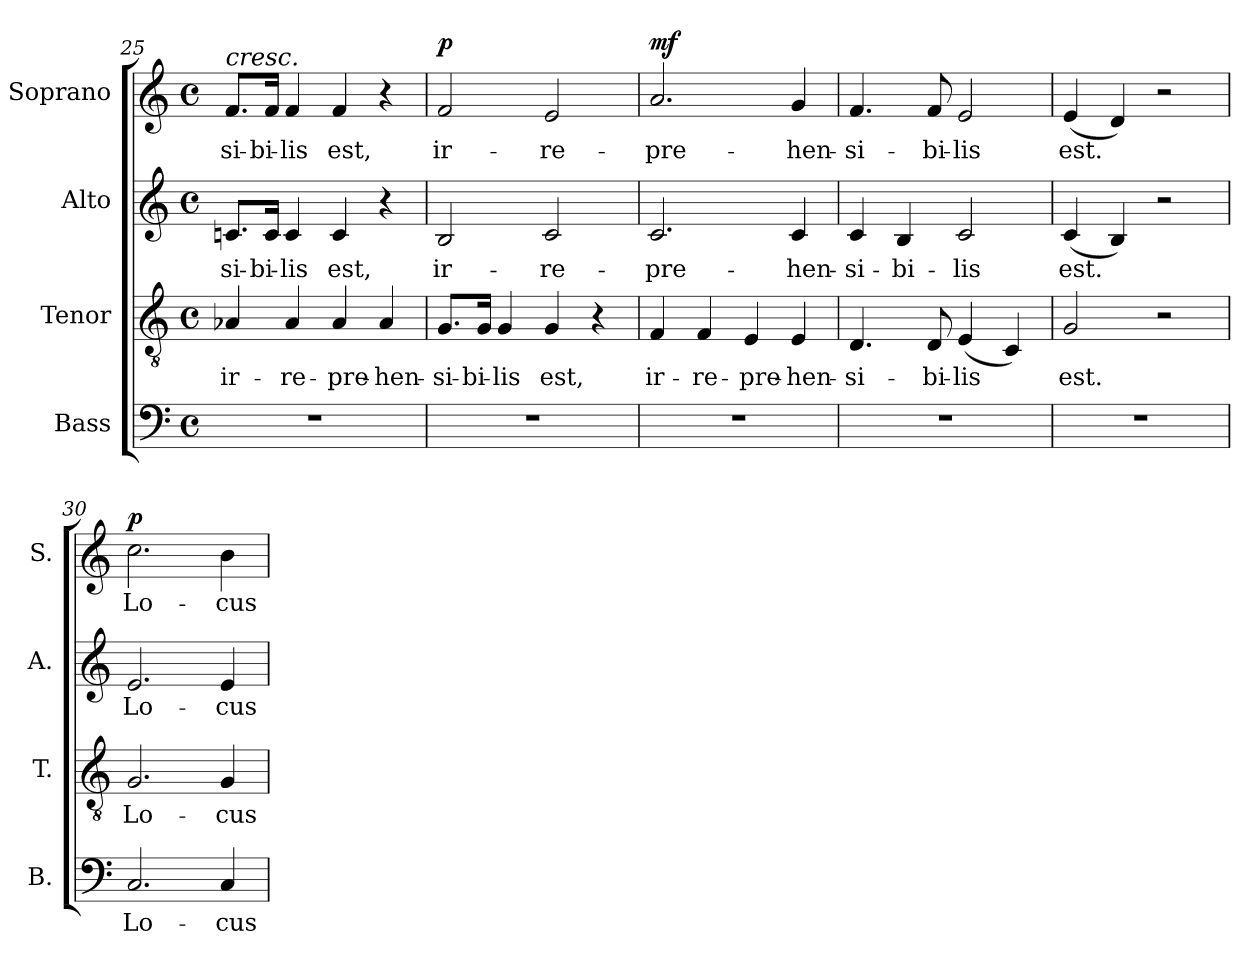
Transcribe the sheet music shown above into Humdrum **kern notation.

**kern	**text	**kern	**text	**kern	**text	**kern	**text	**dynam
*part4	*part4	*part3	*part3	*part2	*part2	*part1	*part1	*part1
*staff4	*staff4	*staff3	*staff3	*staff2	*staff2	*staff1	*staff1	*staff1
*I"Bass	*	*I"Tenor	*	*I"Alto	*	*I"Soprano	*	*
*I'B.	*	*I'T.	*	*I'A.	*	*I'S.	*	*
*clefF4	*	*clefGv2	*	*clefG2	*	*clefG2	*	*
*	*	*ITrd7c12	*	*	*	*	*	*
*k[]	*	*k[]	*	*k[]	*	*k[]	*	*
*C:	*	*C:	*	*C:	*	*C:	*	*
*M4/4	*	*M4/4	*	*M4/4	*	*M4/4	*	*
*met(c)	*	*met(c)	*	*met(c)	*	*met(c)	*	*
=25	=25	=25	=25	=25	=25	=25	=25	=25
!	!	!	!LO:LY:b:color=#000000	!	!	!	!	!
!	!	!	!	!	!LO:LY:b:color=#000000	!	!	!
!	!	!	!	!	!	!LO:TX:a:i:t=cresc.	!	!
!	!	!	!	!	!	!	!LO:LY:b:color=#000000	!
1r	.	4AA-Xi/	ir-	8.cni/L	-si-	8.fi/L	-si-	.
!	!	!	!	!	!LO:LY:b:color=#000000	!	!	!
!	!	!	!	!	!	!	!LO:LY:b:color=#000000	!
.	.	.	.	16ci/Jk	-bi-	16fi/Jk	-bi-	.
!	!	!	!LO:LY:b:color=#000000	!	!	!	!	!
!	!	!	!	!	!LO:LY:b:color=#000000	!	!	!
!	!	!	!	!	!	!	!LO:LY:b:color=#000000	!
.	.	4AA-i/	-re-	4ci/	-lis	4fi/	-lis	.
!	!	!	!LO:LY:b:color=#000000	!	!	!	!	!
!	!	!	!	!	!LO:LY:b:color=#000000	!	!	!
!	!	!	!	!	!	!	!LO:LY:b:color=#000000	!
.	.	4AA-i/	-pre-	4ci/	est,	4fi/	est,	.
!	!	!	!LO:LY:b:color=#000000	!	!	!	!	!
.	.	4AA-i/	-hen-	4r	.	4r	.	.
=26	=26	=26	=26	=26	=26	=26	=26	=26
!	!	!	!LO:LY:b:color=#000000	!	!	!	!	!
!	!	!	!	!	!LO:LY:b:color=#000000	!	!	!
!	!	!	!	!	!	!	!LO:LY:b:color=#000000	!
1r	.	8.GGi/L	-si-	2Bi/	ir-	2fi/	ir-	p
!	!	!	!LO:LY:b:color=#000000	!	!	!	!	!
.	.	16GGi/Jk	-bi-	.	.	.	.	.
!	!	!	!LO:LY:b:color=#000000	!	!	!	!	!
.	.	4GGi/	-lis	.	.	.	.	.
!	!	!	!LO:LY:b:color=#000000	!	!	!	!	!
!	!	!	!	!	!LO:LY:b:color=#000000	!	!	!
!	!	!	!	!	!	!	!LO:LY:b:color=#000000	!
.	.	4GGi/	est,	2ci/	-re-	2ei/	-re-	.
.	.	4r	.	.	.	.	.	.
=27	=27	=27	=27	=27	=27	=27	=27	=27
!	!	!	!LO:LY:b:color=#000000	!	!	!	!	!
!	!	!	!	!	!LO:LY:b:color=#000000	!	!	!
!	!	!	!	!	!	!	!LO:LY:b:color=#000000	!
1r	.	4FFi/	ir-	2.ci/	-pre-	2.ai/	-pre-	mf
!	!	!	!LO:LY:b:color=#000000	!	!	!	!	!
.	.	4FFi/	-re-	.	.	.	.	.
!	!	!	!LO:LY:b:color=#000000	!	!	!	!	!
.	.	4EEi/	-pre-	.	.	.	.	.
!	!	!	!LO:LY:b:color=#000000	!	!	!	!	!
!	!	!	!	!	!LO:LY:b:color=#000000	!	!	!
!	!	!	!	!	!	!	!LO:LY:b:color=#000000	!
.	.	4EEi/	-hen-	4ci/	-hen-	4gi/	-hen-	.
=28	=28	=28	=28	=28	=28	=28	=28	=28
!	!	!	!LO:LY:b:color=#000000	!	!	!	!	!
!	!	!	!	!	!LO:LY:b:color=#000000	!	!	!
!	!	!	!	!	!	!	!LO:LY:b:color=#000000	!
1r	.	4.DDi/	-si-	4ci/	-si-	4.fi/	-si-	.
!	!	!	!	!	!LO:LY:b:color=#000000	!	!	!
.	.	.	.	4Bi/	-bi-	.	.	.
!	!	!	!LO:LY:b:color=#000000	!	!	!	!	!
!	!	!	!	!	!	!	!LO:LY:b:color=#000000	!
.	.	8DDi/	-bi-	.	.	8fi/	-bi-	.
!	!	!	!LO:LY:b:color=#000000	!	!	!	!	!
!	!	!	!	!	!LO:LY:b:color=#000000	!	!	!
!	!	!	!	!	!	!	!LO:LY:b:color=#000000	!
.	.	(4EEi/	-lis	2ci/	-lis	2ei/	-lis	.
.	.	4CCi/)	.	.	.	.	.	.
=29	=29	=29	=29	=29	=29	=29	=29	=29
!	!	!	!LO:LY:b:color=#000000	!	!	!	!	!
!	!	!	!	!	!LO:LY:b:color=#000000	!	!	!
!	!	!	!	!	!	!	!LO:LY:b:color=#000000	!
1r	.	2GGi/	est.	(4ci/	est.	(4ei/	est.	.
.	.	.	.	4Bi/)	.	4di/)	.	.
.	.	2r	.	2r	.	2r	.	.
=30	=30	=30	=30	=30	=30	=30	=30	=30
!	!LO:LY:b:color=#000000	!	!	!	!	!	!	!
!	!	!	!LO:LY:b:color=#000000	!	!	!	!	!
!	!	!	!	!	!LO:LY:b:color=#000000	!	!	!
!	!	!	!	!	!	!	!LO:LY:b:color=#000000	!
2.Ci/	Lo-	2.GGi/	Lo-	2.ei/	Lo-	2.cci\	Lo-	p
!	!LO:LY:b:color=#000000	!	!	!	!	!	!	!
!	!	!	!LO:LY:b:color=#000000	!	!	!	!	!
!	!	!	!	!	!LO:LY:b:color=#000000	!	!	!
!	!	!	!	!	!	!	!LO:LY:b:color=#000000	!
4Ci/	-cus	4GGi/	-cus	4ei/	-cus	4bi\	-cus	.
=	=	=	=	=	=	=	=	=
*-	*-	*-	*-	*-	*-	*-	*-	*-
